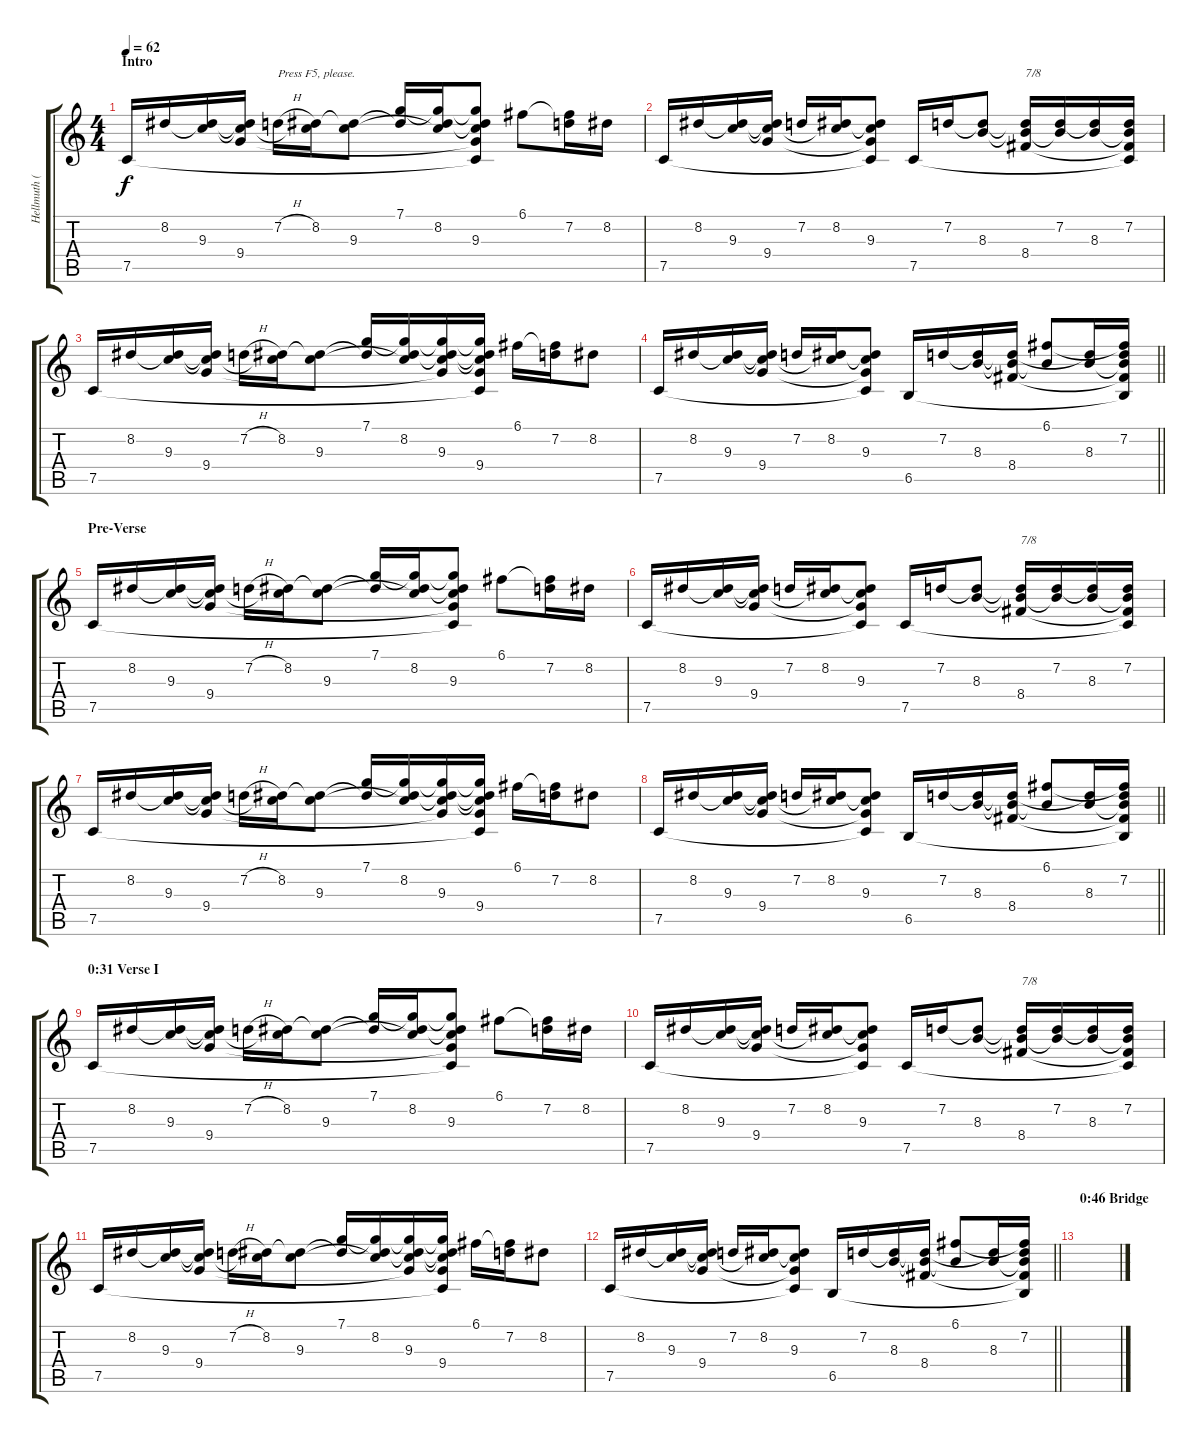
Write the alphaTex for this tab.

\track ("Hellmuth (Acoustic Guitar)" "Hellmuth (") {instrument acousticguitarsteel}
\staff {score tabs}
\tuning (C4 G3 Eb3 Bb2 F2 C2) {hide}
\ts (4 4)
\section ("" "Intro")
\tempo 62
\clef g2
\ks c
7.5.16{dy f instrument acousticguitarsteel} 8.2.16 (8.2{t} 9.3).16 (8.2{t} 9.3{t} 9.4).16 7.2{h}.16{txt "Press F5, please."} (8.2 9.3{t}).16 (8.2{t} 9.3).8 (7.1 8.2{t}).16 (7.1{t} 8.2 9.3{t}).16 (7.1{t} 8.2{t} 9.3 9.4{t} 7.5{t}).8 6.1.8 (6.1{t} 7.2).16 8.2.16 |
7.5.16 8.2.16 (8.2{t} 9.3).16 (8.2{t} 9.3{t} 9.4).16 7.2.16 (8.2 9.3{t}).16 (8.2{t} 9.3 9.4{t} 7.5{t}).8 7.5.16 7.2.16 (7.2{t} 8.3).8 (7.2{t} 8.3{t} 8.4).16{txt "7/8"} (7.2 8.3{t}).16 (7.2{t} 8.3).16 (7.2 8.3{t} 8.4{t} 7.5{t}).16 |
7.5.16 8.2.16 (8.2{t} 9.3).16 (8.2{t} 9.3{t} 9.4).16 7.2{h}.16 (8.2 9.3{t}).16 (8.2{t} 9.3).8 (7.1 8.2{t}).16 (7.1{t} 8.2 9.3{t}).16 (7.1{t} 8.2{t} 9.3 9.4{t}).16 (7.1{t} 8.2{t} 9.3{t} 9.4 7.5{t}).16 6.1.16 (6.1{t} 7.2).16 8.2.8 |
\barLineRight lightlight
7.5.16 8.2.16 (8.2{t} 9.3).16 (8.2{t} 9.3{t} 9.4).16 7.2.16 (8.2 9.3{t}).16 (8.2{t} 9.3 9.4{t} 7.5{t}).8 6.5.16 7.2.16 (7.2{t} 8.3).16 (7.2{t} 8.3{t} 8.4).16 (6.1 8.3{t}).8 (7.2{t} 8.3).16 (6.1{t} 7.2 8.3{t} 8.4{t} 6.5{t}).16 |
\section ("" "Pre-Verse")
7.5.16 8.2.16 (8.2{t} 9.3).16 (8.2{t} 9.3{t} 9.4).16 7.2{h}.16 (8.2 9.3{t}).16 (8.2{t} 9.3).8 (7.1 8.2{t}).16 (7.1{t} 8.2 9.3{t}).16 (7.1{t} 8.2{t} 9.3 9.4{t} 7.5{t}).8 6.1.8 (6.1{t} 7.2).16 8.2.16 |
7.5.16 8.2.16 (8.2{t} 9.3).16 (8.2{t} 9.3{t} 9.4).16 7.2.16 (8.2 9.3{t}).16 (8.2{t} 9.3 9.4{t} 7.5{t}).8 7.5.16 7.2.16 (7.2{t} 8.3).8 (7.2{t} 8.3{t} 8.4).16{txt "7/8"} (7.2 8.3{t}).16 (7.2{t} 8.3).16 (7.2 8.3{t} 8.4{t} 7.5{t}).16 |
7.5.16 8.2.16 (8.2{t} 9.3).16 (8.2{t} 9.3{t} 9.4).16 7.2{h}.16 (8.2 9.3{t}).16 (8.2{t} 9.3).8 (7.1 8.2{t}).16 (7.1{t} 8.2 9.3{t}).16 (7.1{t} 8.2{t} 9.3 9.4{t}).16 (7.1{t} 8.2{t} 9.3{t} 9.4 7.5{t}).16 6.1.16 (6.1{t} 7.2).16 8.2.8 |
\barLineRight lightlight
7.5.16 8.2.16 (8.2{t} 9.3).16 (8.2{t} 9.3{t} 9.4).16 7.2.16 (8.2 9.3{t}).16 (8.2{t} 9.3 9.4{t} 7.5{t}).8 6.5.16 7.2.16 (7.2{t} 8.3).16 (7.2{t} 8.3{t} 8.4).16 (6.1 8.3{t}).8 (7.2{t} 8.3).16 (6.1{t} 7.2 8.3{t} 8.4{t} 6.5{t}).16 |
\section ("" "0:31 Verse I ")
7.5.16 8.2.16 (8.2{t} 9.3).16 (8.2{t} 9.3{t} 9.4).16 7.2{h}.16 (8.2 9.3{t}).16 (8.2{t} 9.3).8 (7.1 8.2{t}).16 (7.1{t} 8.2 9.3{t}).16 (7.1{t} 8.2{t} 9.3 9.4{t} 7.5{t}).8 6.1.8 (6.1{t} 7.2).16 8.2.16 |
7.5.16 8.2.16 (8.2{t} 9.3).16 (8.2{t} 9.3{t} 9.4).16 7.2.16 (8.2 9.3{t}).16 (8.2{t} 9.3 9.4{t} 7.5{t}).8 7.5.16 7.2.16 (7.2{t} 8.3).8 (7.2{t} 8.3{t} 8.4).16{txt "7/8"} (7.2 8.3{t}).16 (7.2{t} 8.3).16 (7.2 8.3{t} 8.4{t} 7.5{t}).16 |
7.5.16 8.2.16 (8.2{t} 9.3).16 (8.2{t} 9.3{t} 9.4).16 7.2{h}.16 (8.2 9.3{t}).16 (8.2{t} 9.3).8 (7.1 8.2{t}).16 (7.1{t} 8.2 9.3{t}).16 (7.1{t} 8.2{t} 9.3 9.4{t}).16 (7.1{t} 8.2{t} 9.3{t} 9.4 7.5{t}).16 6.1.16 (6.1{t} 7.2).16 8.2.8 |
\barLineRight lightlight
7.5.16 8.2.16 (8.2{t} 9.3).16 (8.2{t} 9.3{t} 9.4).16 7.2.16 (8.2 9.3{t}).16 (8.2{t} 9.3 9.4{t} 7.5{t}).8 6.5.16 7.2.16 (7.2{t} 8.3).16 (7.2{t} 8.3{t} 8.4).16 (6.1 8.3{t}).8 (7.2{t} 8.3).16 (6.1{t} 7.2 8.3{t} 8.4{t} 6.5{t}).16 |
\section ("" "0:46 Bridge")
